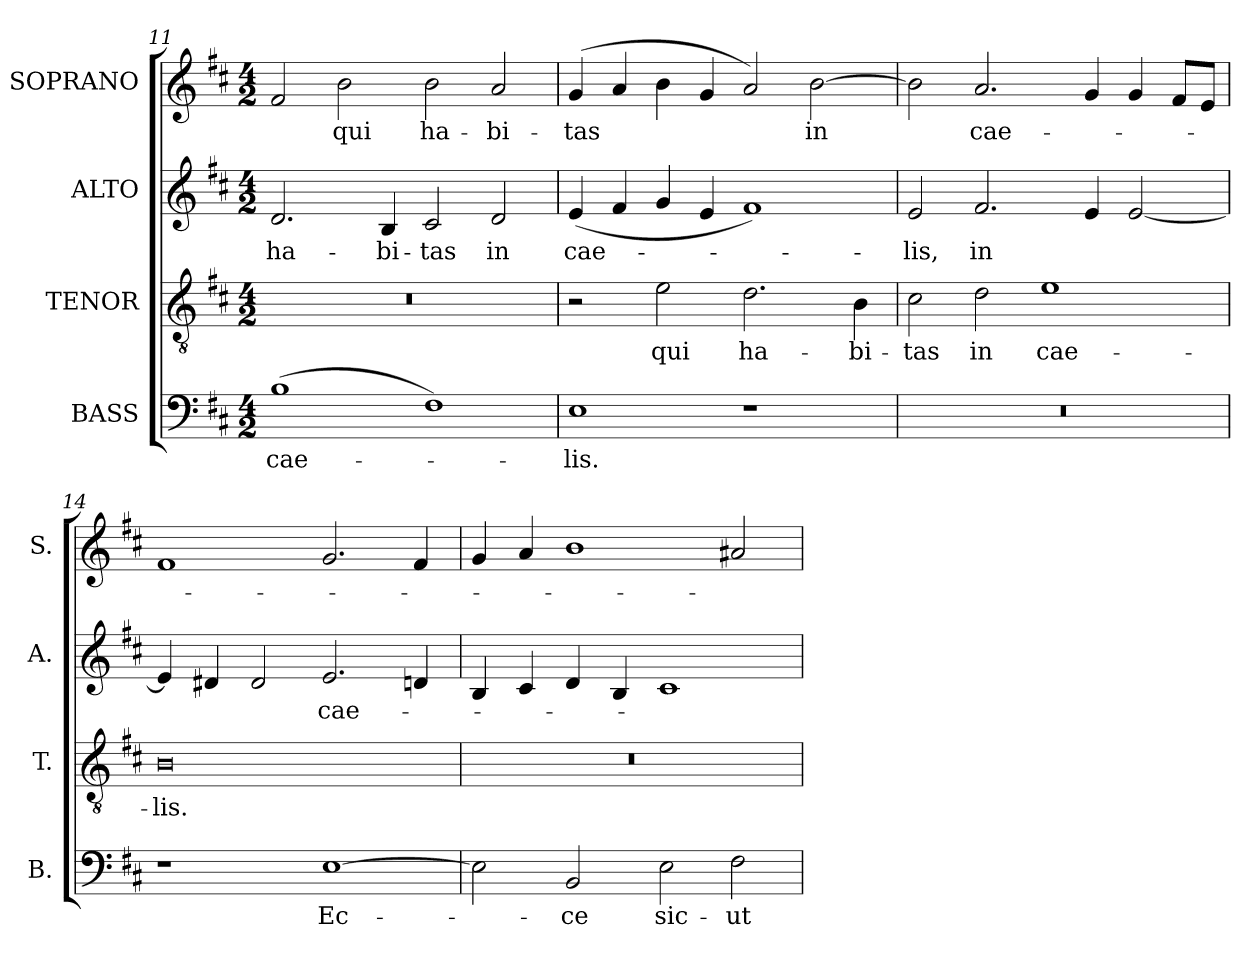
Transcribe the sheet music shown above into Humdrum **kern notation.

**kern	**text	**kern	**text	**kern	**text	**kern	**text
*part4	*part4	*part3	*part3	*part2	*part2	*part1	*part1
*staff4	*staff4	*staff3	*staff3	*staff2	*staff2	*staff1	*staff1
*I"BASS	*	*I"TENOR	*	*I"ALTO	*	*I"SOPRANO	*
*I'B.	*	*I'T.	*	*I'A.	*	*I'S.	*
*clefF4	*	*clefGv2	*	*clefG2	*	*clefG2	*
*	*	*ITrd7c12	*	*	*	*	*
*k[f#c#]	*	*k[f#c#]	*	*k[f#c#]	*	*k[f#c#]	*
*D:	*	*D:	*	*D:	*	*D:	*
*M4/2	*	*M4/2	*	*M4/2	*	*M4/2	*
=11	=11	=11	=11	=11	=11	=11	=11
!	!LO:LY:b:color=#000000	!LO:N:vis=1	!	!	!	!	!
!	!	!	!	!	!LO:LY:b:color=#000000	!	!
(1Bi	cae-	0r	.	2.di/	ha-	2f#i/	.
!	!	!	!	!	!	!	!LO:LY:b:color=#000000
.	.	.	.	.	.	2bi\	qui
!	!	!	!	!	!LO:LY:b:color=#000000	!	!
.	.	.	.	4Bi/	-bi-	.	.
!	!	!	!	!	!LO:LY:b:color=#000000	!	!
!	!	!	!	!	!	!	!LO:LY:b:color=#000000
1F#i)	.	.	.	2c#i/	-tas	2bi\	ha-
!	!	!	!	!	!LO:LY:b:color=#000000	!	!
!	!	!	!	!	!	!	!LO:LY:b:color=#000000
.	.	.	.	2di/	in	2ai/	-bi-
=12	=12	=12	=12	=12	=12	=12	=12
!	!LO:LY:b:color=#000000	!	!	!	!	!	!
!	!	!	!	!	!LO:LY:b:color=#000000	!	!
!	!	!	!	!	!	!	!LO:LY:b:color=#000000
1Ei	-lis.	2r	.	(4ei/	cae-	(4gi/	-tas
.	.	.	.	4f#i/	.	4ai/	.
!	!	!	!LO:LY:b:color=#000000	!	!	!	!
.	.	2Ei\	qui	4gi/	.	4bi\	.
.	.	.	.	4ei/	.	4gi/	.
!	!	!	!LO:LY:b:color=#000000	!	!	!	!
1r	.	2.Di\	ha-	1f#i)	.	2ai/)	.
!	!	!	!	!	!	!	!LO:LY:b:color=#000000
.	.	.	.	.	.	[2bi\	in
!	!	!	!LO:LY:b:color=#000000	!	!	!	!
.	.	4BBi\	-bi-	.	.	.	.
=13	=13	=13	=13	=13	=13	=13	=13
!LO:N:vis=1	!	!	!	!	!	!	!
!	!	!	!LO:LY:b:color=#000000	!	!	!	!
!	!	!	!	!	!LO:LY:b:color=#000000	!	!
0r	.	2C#i\	-tas	2ei/	-lis,	2bi\]	.
!	!	!	!LO:LY:b:color=#000000	!	!	!	!
!	!	!	!	!	!LO:LY:b:color=#000000	!	!
!	!	!	!	!	!	!	!LO:LY:b:color=#000000
.	.	2Di\	in	2.f#i/	in	2.ai/	cae-
!	!	!	!LO:LY:b:color=#000000	!	!	!	!
.	.	1Ei	cae-	.	.	.	.
.	.	.	.	4ei/	.	4gi/	.
.	.	.	.	[2ei/	.	4gi/	.
.	.	.	.	.	.	8f#i/L	.
.	.	.	.	.	.	8ei/J	.
=14	=14	=14	=14	=14	=14	=14	=14
!	!	!	!LO:LY:b:color=#000000	!	!	!	!
1r	.	0BBi	-lis.	4ei/]	.	1f#i	.
.	.	.	.	4d#Xi/	.	.	.
.	.	.	.	2d#i/	.	.	.
!	!LO:LY:b:color=#000000	!	!	!	!	!	!
!	!	!	!	!	!LO:LY:b:color=#000000	!	!
[1Ei	Ec-	.	.	2.ei/	cae-	2.gi/	.
.	.	.	.	4dni/	.	4f#i/	.
!!LO:PB:g=z
=15	=15	=15	=15	=15	=15	=15	=15
!	!	!LO:N:vis=1	!	!	!	!	!
2Ei\]	.	0r	.	4Bi/	.	4gi/	.
.	.	.	.	4c#i/	.	4ai/	.
!	!LO:LY:b:color=#000000	!	!	!	!	!	!
2BBi/	-ce	.	.	4di/	.	1bi	.
.	.	.	.	4Bi/	.	.	.
!	!LO:LY:b:color=#000000	!	!	!	!	!	!
2Ei\	sic-	.	.	1c#i	.	.	.
!	!LO:LY:b:color=#000000	!	!	!	!	!	!
2F#i\	-ut	.	.	.	.	2a#Xi/	.
=	=	=	=	=	=	=	=
*-	*-	*-	*-	*-	*-	*-	*-
